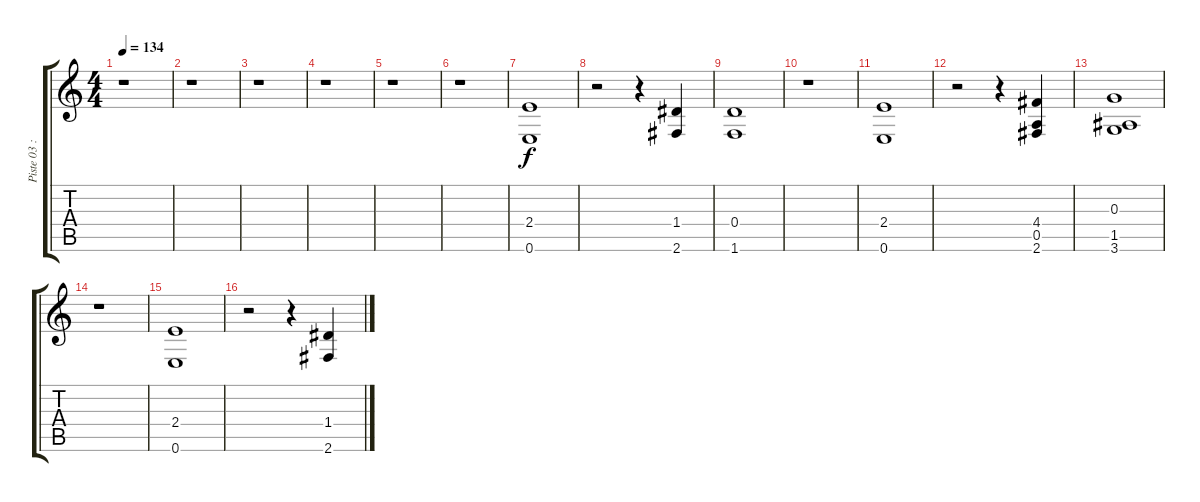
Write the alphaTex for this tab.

\track ("Piste 03 : non précisé" "Piste 03 :") {instrument overdrivenguitar}
\staff {score tabs}
\tuning (E4 B3 G3 D3 A2 E2) {hide}
\ts (4 4)
\tempo 134
\clef g2
\ks c
r.1{dy f} |
r.1 |
r.1 |
r.1 |
r.1 |
r.1 |
(2.4 0.6).1 |
r.2 r.4 (1.4 2.6).4 |
(0.4 1.6).1 |
r.1 |
(2.4 0.6).1 |
r.2 r.4 (4.4 0.5 2.6).4 |
(0.3 1.5 3.6).1 |
r.1 |
(2.4 0.6).1 |
r.2 r.4 (1.4 2.6).4
